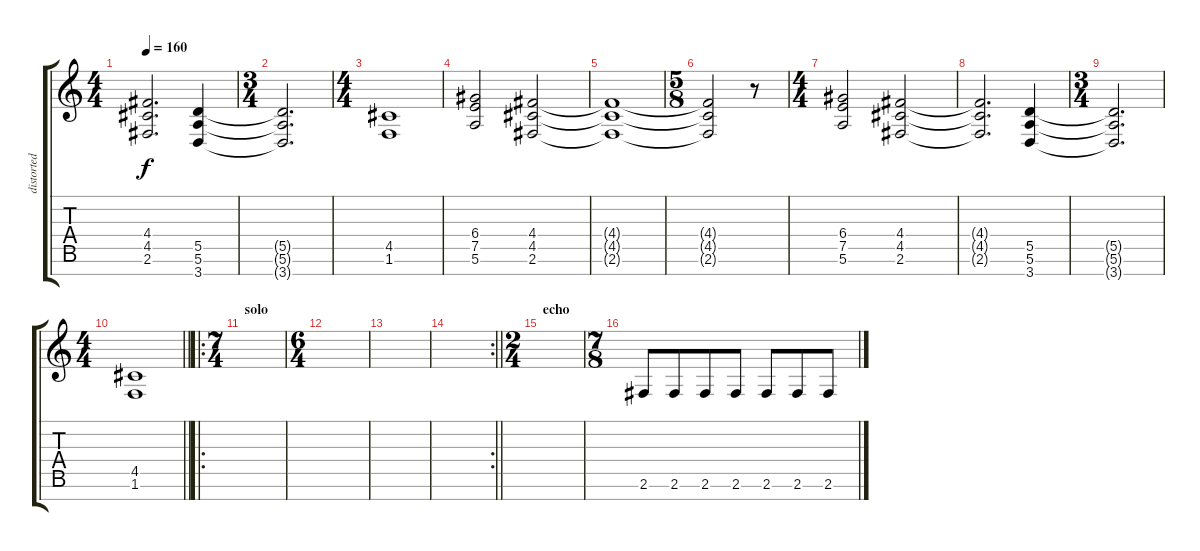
\track ("distorted guitar 1" "distorted ") {instrument distortionguitar}
\staff {score tabs}
\tuning (E4 B3 G3 D3 A2 E2 B1) {hide}
\ts (4 4)
\tempo 160
\clef g2
\ks c
(4.4{t} 4.5{t} 2.6{t}).2{d dy f} (5.5 5.6 3.7).4 |
\ts (3 4)
(5.5{t} 5.6{t} 3.7{t}).2{d} |
\ts (4 4)
(4.5 1.6).1 |
(6.4 7.5 5.6).2 (4.4 4.5 2.6).2 |
(4.4{t} 4.5{t} 2.6{t}).1 |
\ts (5 8)
(4.4{t} 4.5{t} 2.6{t}).2 r.8 |
\ts (4 4)
(6.4 7.5 5.6).2 (4.4 4.5 2.6).2 |
(4.4{t} 4.5{t} 2.6{t}).2{d} (5.5 5.6 3.7).4 |
\ts (3 4)
(5.5{t} 5.6{t} 3.7{t}).2{d} |
\ts (4 4)
\barLineRight lightlight
(4.5 1.6).1 |
\ro
\ts (7 4)
\section ("" "solo")
|
\ts (6 4)
|
|
\rc 2
\barLineRight lightlight
|
\ts (2 4)
\section ("" "echo")
|
\ts (7 8)
2.6.8 2.6.8 2.6.8 2.6.8 2.6.8 2.6.8 2.6.8
